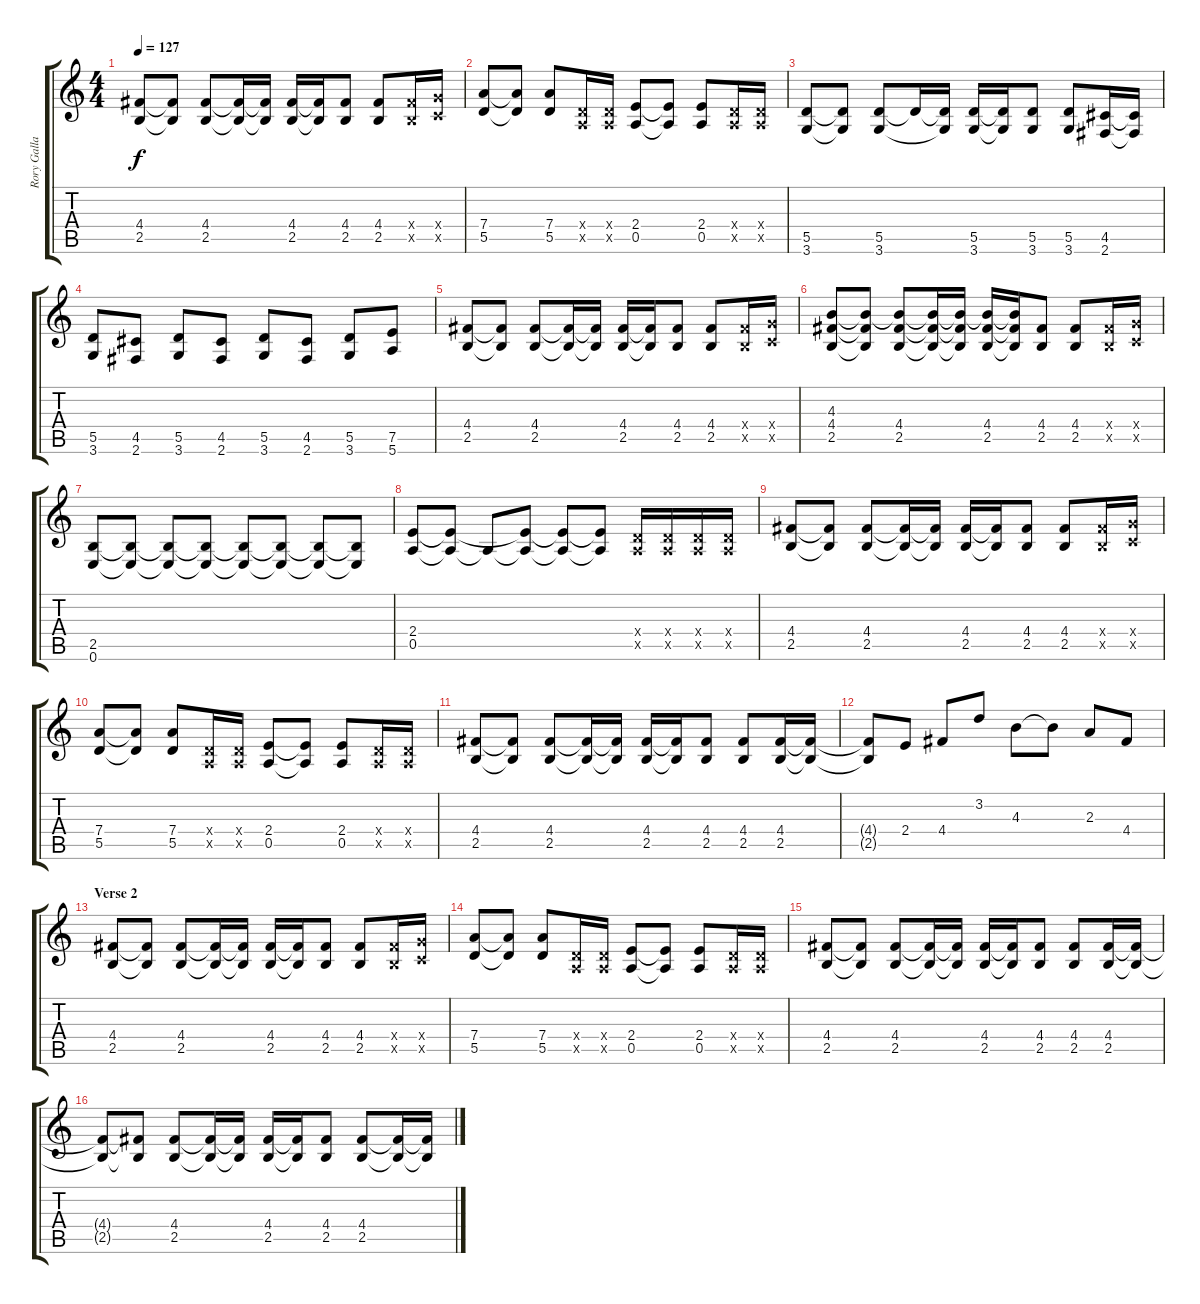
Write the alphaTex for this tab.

\track ("Rory Gallagher Right" "Rory Galla") {instrument distortionguitar}
\staff {score tabs}
\tuning (E4 B3 G3 D3 A2 E2) {hide}
\ts (4 4)
\tempo 127
\clef g2
\ks c
(4.4 2.5).8{dy f} (4.4{t} 2.5{t}).8 (4.4 2.5).8 (4.4{t} 2.5{t}).16 (4.4{t} 2.5{t}).16 (4.4 2.5).16 (4.4{t} 2.5{t}).16 (4.4 2.5).8 (4.4 2.5).8 (4.4{x} 2.5{x}).16 (5.4{x} 3.5{x}).16 |
(7.4 5.5).8 (7.4{t} 5.5{t}).8 (7.4 5.5).8 (0.4{x} 0.5{x}).16 (0.4{x} 0.5{x}).16 (2.4 0.5).8 (2.4{t} 0.5{t}).8 (2.4 0.5).8 (0.4{x} 0.5{x}).16 (0.4{x} 0.5{x}).16 |
(5.5 3.6).8 (5.5{t} 3.6{t}).8 (5.5 3.6).8 5.5{t}.16 (5.5{t} 3.6{t}).16 (5.5 3.6).16 (5.5{t} 3.6{t}).16 (5.5 3.6).8 (5.5 3.6).8 (4.5 2.6).16 (4.5{t} 2.6{t}).16 |
(5.5 3.6).8 (4.5 2.6).8 (5.5 3.6).8 (4.5 2.6).8 (5.5 3.6).8 (4.5 2.6).8 (5.5 3.6).8 (7.5 5.6).8 |
(4.4 2.5).8 (4.4{t} 2.5{t}).8 (4.4 2.5).8 (4.4{t} 2.5{t}).16 (4.4{t} 2.5{t}).16 (4.4 2.5).16 (4.4{t} 2.5{t}).16 (4.4 2.5).8 (4.4 2.5).8 (4.4{x} 2.5{x}).16 (5.4{x} 3.5{x}).16 |
(4.3 4.4 2.5).8 (4.3{t} 4.4{t} 2.5{t}).8 (4.3{t} 4.4 2.5).8 (4.3{t} 4.4{t} 2.5{t}).16 (4.3{t} 4.4{t} 2.5{t}).16 (4.3{t} 4.4 2.5).16 (4.3{t} 4.4{t} 2.5{t}).16 (4.4 2.5).8 (4.4 2.5).8 (4.4{x} 2.5{x}).16 (5.4{x} 3.5{x}).16 |
(2.5 0.6).8 (2.5{t} 0.6{t}).8 (2.5{t} 0.6{t}).8 (2.5{t} 0.6{t}).8 (2.5{t} 0.6{t}).8 (2.5{t} 0.6{t}).8 (2.5{t} 0.6{t}).8 (2.5{t} 0.6{t}).8 |
(2.4 0.5).8 (2.4{t} 0.5{t}).8 0.5{t}.8 (2.4{t} 0.5{t}).8 (2.4{t} 0.5{t}).8 (2.4{t} 0.5{t}).8 (0.4{x} 0.5{x}).16 (0.4{x} 0.5{x}).16 (0.4{x} 0.5{x}).16 (0.4{x} 0.5{x}).16 |
(4.4 2.5).8 (4.4{t} 2.5{t}).8 (4.4 2.5).8 (4.4{t} 2.5{t}).16 (4.4{t} 2.5{t}).16 (4.4 2.5).16 (4.4{t} 2.5{t}).16 (4.4 2.5).8 (4.4 2.5).8 (4.4{x} 2.5{x}).16 (5.4{x} 3.5{x}).16 |
(7.4 5.5).8 (7.4{t} 5.5{t}).8 (7.4 5.5).8 (0.4{x} 0.5{x}).16 (0.4{x} 0.5{x}).16 (2.4 0.5).8 (2.4{t} 0.5{t}).8 (2.4 0.5).8 (0.4{x} 0.5{x}).16 (0.4{x} 0.5{x}).16 |
(4.4 2.5).8 (4.4{t} 2.5{t}).8 (4.4 2.5).8 (4.4{t} 2.5{t}).16 (4.4{t} 2.5{t}).16 (4.4 2.5).16 (4.4{t} 2.5{t}).16 (4.4 2.5).8 (4.4 2.5).8 (4.4 2.5).16 (4.4{t} 2.5{t}).16 |
(4.4{t} 2.5{t}).8 2.4.8 4.4.8 3.2.8 4.3.8 4.3{t}.8 2.3.8 4.4.8 |
\section ("" "Verse 2")
(4.4 2.5).8 (4.4{t} 2.5{t}).8 (4.4 2.5).8 (4.4{t} 2.5{t}).16 (4.4{t} 2.5{t}).16 (4.4 2.5).16 (4.4{t} 2.5{t}).16 (4.4 2.5).8 (4.4 2.5).8 (4.4{x} 2.5{x}).16 (5.4{x} 3.5{x}).16 |
(7.4 5.5).8 (7.4{t} 5.5{t}).8 (7.4 5.5).8 (0.4{x} 0.5{x}).16 (0.4{x} 0.5{x}).16 (2.4 0.5).8 (2.4{t} 0.5{t}).8 (2.4 0.5).8 (0.4{x} 0.5{x}).16 (0.4{x} 0.5{x}).16 |
(4.4 2.5).8 (4.4{t} 2.5{t}).8 (4.4 2.5).8 (4.4{t} 2.5{t}).16 (4.4{t} 2.5{t}).16 (4.4 2.5).16 (4.4{t} 2.5{t}).16 (4.4 2.5).8 (4.4 2.5).8 (4.4 2.5).16 (4.4{t} 2.5{t}).16 |
(4.4{t} 2.5{t}).8 (4.4{t} 2.5{t}).8 (4.4 2.5).8 (4.4{t} 2.5{t}).16 (4.4{t} 2.5{t}).16 (4.4 2.5).16 (4.4{t} 2.5{t}).16 (4.4 2.5).8 (4.4 2.5).8 (4.4{t} 2.5{t}).16 (4.4{t} 2.5{t}).16
